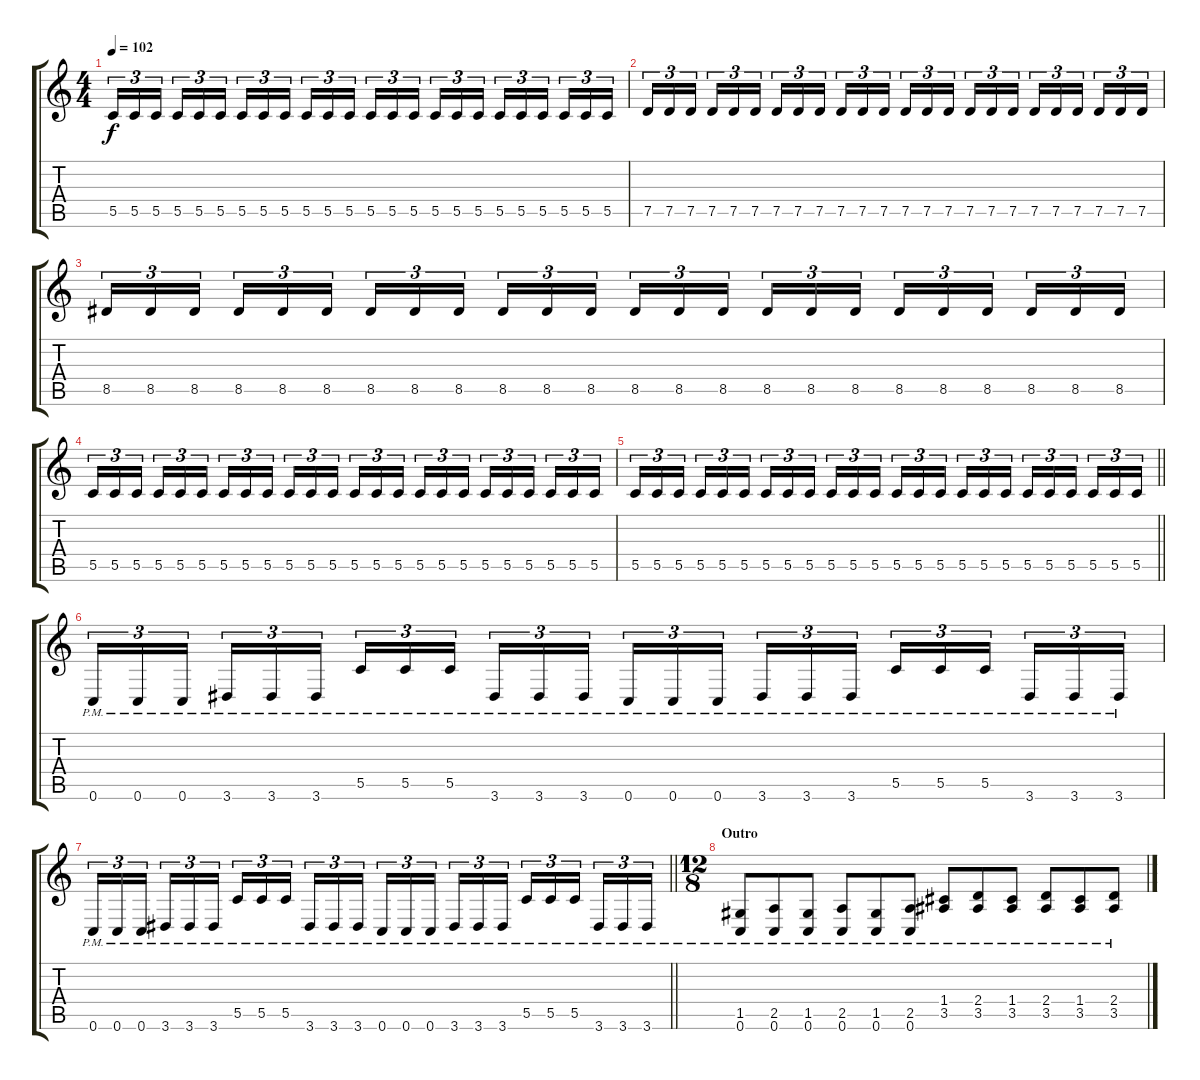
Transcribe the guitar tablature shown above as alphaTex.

\track "" {instrument overdrivenguitar}
\staff {score tabs}
\tuning (D4 A3 F3 C3 G2 C2) {hide}
\ts (4 4)
\tempo 102
\clef g2
\ks c
5.5.16{tu (3 2) dy f} 5.5.16{tu (3 2)} 5.5.16{tu (3 2) beam splitsecondary} 5.5.16{tu (3 2)} 5.5.16{tu (3 2)} 5.5.16{tu (3 2)} 5.5.16{tu (3 2)} 5.5.16{tu (3 2)} 5.5.16{tu (3 2) beam splitsecondary} 5.5.16{tu (3 2)} 5.5.16{tu (3 2)} 5.5.16{tu (3 2)} 5.5.16{tu (3 2)} 5.5.16{tu (3 2)} 5.5.16{tu (3 2) beam splitsecondary} 5.5.16{tu (3 2)} 5.5.16{tu (3 2)} 5.5.16{tu (3 2)} 5.5.16{tu (3 2)} 5.5.16{tu (3 2)} 5.5.16{tu (3 2) beam splitsecondary} 5.5.16{tu (3 2)} 5.5.16{tu (3 2)} 5.5.16{tu (3 2)} |
7.5.16{tu (3 2)} 7.5.16{tu (3 2)} 7.5.16{tu (3 2) beam splitsecondary} 7.5.16{tu (3 2)} 7.5.16{tu (3 2)} 7.5.16{tu (3 2)} 7.5.16{tu (3 2)} 7.5.16{tu (3 2)} 7.5.16{tu (3 2) beam splitsecondary} 7.5.16{tu (3 2)} 7.5.16{tu (3 2)} 7.5.16{tu (3 2)} 7.5.16{tu (3 2)} 7.5.16{tu (3 2)} 7.5.16{tu (3 2) beam splitsecondary} 7.5.16{tu (3 2)} 7.5.16{tu (3 2)} 7.5.16{tu (3 2)} 7.5.16{tu (3 2)} 7.5.16{tu (3 2)} 7.5.16{tu (3 2) beam splitsecondary} 7.5.16{tu (3 2)} 7.5.16{tu (3 2)} 7.5.16{tu (3 2)} |
8.5.16{tu (3 2)} 8.5.16{tu (3 2)} 8.5.16{tu (3 2) beam splitsecondary} 8.5.16{tu (3 2)} 8.5.16{tu (3 2)} 8.5.16{tu (3 2)} 8.5.16{tu (3 2)} 8.5.16{tu (3 2)} 8.5.16{tu (3 2) beam splitsecondary} 8.5.16{tu (3 2)} 8.5.16{tu (3 2)} 8.5.16{tu (3 2)} 8.5.16{tu (3 2)} 8.5.16{tu (3 2)} 8.5.16{tu (3 2) beam splitsecondary} 8.5.16{tu (3 2)} 8.5.16{tu (3 2)} 8.5.16{tu (3 2)} 8.5.16{tu (3 2)} 8.5.16{tu (3 2)} 8.5.16{tu (3 2) beam splitsecondary} 8.5.16{tu (3 2)} 8.5.16{tu (3 2)} 8.5.16{tu (3 2)} |
5.5.16{tu (3 2)} 5.5.16{tu (3 2)} 5.5.16{tu (3 2) beam splitsecondary} 5.5.16{tu (3 2)} 5.5.16{tu (3 2)} 5.5.16{tu (3 2)} 5.5.16{tu (3 2)} 5.5.16{tu (3 2)} 5.5.16{tu (3 2) beam splitsecondary} 5.5.16{tu (3 2)} 5.5.16{tu (3 2)} 5.5.16{tu (3 2)} 5.5.16{tu (3 2)} 5.5.16{tu (3 2)} 5.5.16{tu (3 2) beam splitsecondary} 5.5.16{tu (3 2)} 5.5.16{tu (3 2)} 5.5.16{tu (3 2)} 5.5.16{tu (3 2)} 5.5.16{tu (3 2)} 5.5.16{tu (3 2) beam splitsecondary} 5.5.16{tu (3 2)} 5.5.16{tu (3 2)} 5.5.16{tu (3 2)} |
\barLineRight lightlight
5.5.16{tu (3 2)} 5.5.16{tu (3 2)} 5.5.16{tu (3 2) beam splitsecondary} 5.5.16{tu (3 2)} 5.5.16{tu (3 2)} 5.5.16{tu (3 2)} 5.5.16{tu (3 2)} 5.5.16{tu (3 2)} 5.5.16{tu (3 2) beam splitsecondary} 5.5.16{tu (3 2)} 5.5.16{tu (3 2)} 5.5.16{tu (3 2)} 5.5.16{tu (3 2)} 5.5.16{tu (3 2)} 5.5.16{tu (3 2) beam splitsecondary} 5.5.16{tu (3 2)} 5.5.16{tu (3 2)} 5.5.16{tu (3 2)} 5.5.16{tu (3 2)} 5.5.16{tu (3 2)} 5.5.16{tu (3 2) beam splitsecondary} 5.5.16{tu (3 2)} 5.5.16{tu (3 2)} 5.5.16{tu (3 2)} |
0.6{pm}.16{tu (3 2)} 0.6{pm}.16{tu (3 2)} 0.6{pm}.16{tu (3 2) beam splitsecondary} 3.6{pm}.16{tu (3 2)} 3.6{pm}.16{tu (3 2)} 3.6{pm}.16{tu (3 2)} 5.5{pm}.16{tu (3 2)} 5.5{pm}.16{tu (3 2)} 5.5{pm}.16{tu (3 2) beam splitsecondary} 3.6{pm}.16{tu (3 2)} 3.6{pm}.16{tu (3 2)} 3.6{pm}.16{tu (3 2)} 0.6{pm}.16{tu (3 2)} 0.6{pm}.16{tu (3 2)} 0.6{pm}.16{tu (3 2) beam splitsecondary} 3.6{pm}.16{tu (3 2)} 3.6{pm}.16{tu (3 2)} 3.6{pm}.16{tu (3 2)} 5.5{pm}.16{tu (3 2)} 5.5{pm}.16{tu (3 2)} 5.5{pm}.16{tu (3 2) beam splitsecondary} 3.6{pm}.16{tu (3 2)} 3.6{pm}.16{tu (3 2)} 3.6{pm}.16{tu (3 2)} |
\barLineRight lightlight
0.6{pm}.16{tu (3 2)} 0.6{pm}.16{tu (3 2)} 0.6{pm}.16{tu (3 2) beam splitsecondary} 3.6{pm}.16{tu (3 2)} 3.6{pm}.16{tu (3 2)} 3.6{pm}.16{tu (3 2)} 5.5{pm}.16{tu (3 2)} 5.5{pm}.16{tu (3 2)} 5.5{pm}.16{tu (3 2) beam splitsecondary} 3.6{pm}.16{tu (3 2)} 3.6{pm}.16{tu (3 2)} 3.6{pm}.16{tu (3 2)} 0.6{pm}.16{tu (3 2)} 0.6{pm}.16{tu (3 2)} 0.6{pm}.16{tu (3 2) beam splitsecondary} 3.6{pm}.16{tu (3 2)} 3.6{pm}.16{tu (3 2)} 3.6{pm}.16{tu (3 2)} 5.5{pm}.16{tu (3 2)} 5.5{pm}.16{tu (3 2)} 5.5{pm}.16{tu (3 2) beam splitsecondary} 3.6{pm}.16{tu (3 2)} 3.6{pm}.16{tu (3 2)} 3.6{pm}.16{tu (3 2)} |
\ts (12 8)
\section ("" "Outro")
(1.5{pm} 0.6{pm}).8 (2.5{pm} 0.6{pm}).8 (1.5{pm} 0.6{pm}).8 (2.5{pm} 0.6{pm}).8 (1.5{pm} 0.6{pm}).8 (2.5{pm} 0.6{pm}).8 (1.4{pm} 3.5{pm}).8 (2.4{pm} 3.5{pm}).8 (1.4{pm} 3.5{pm}).8 (2.4{pm} 3.5{pm}).8 (1.4{pm} 3.5{pm}).8 (2.4{pm} 3.5{pm}).8
